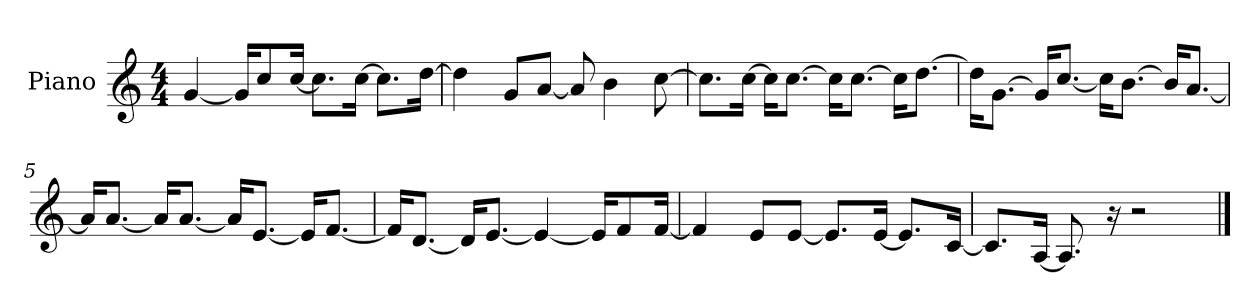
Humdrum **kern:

**kern
*part1
*staff1
*I"Piano
*I'P-no
*clefG2
*k[]
*M4/4
*MM90
=1
[4g/
16g/KL]
8cc/
[16cc/Jk
8.cc\L]
[16cc\Jk
8.cc\L]
[16dd\Jk
=2
4dd\]
8g/L
[8a/J
8a/]
4b\
[8cc\
=3
8.cc\L]
[16cc\Jk
16cc\KL]
[8.cc\J
16cc\KL]
[8.cc\J
16cc\KL]
[8.dd\J
=4
16dd\KL]
[8.g\J
16g/KL]
[8.cc/J
16cc\KL]
[8.b\J
16b/KL]
[8.a/J
!!LO:LB:g=z
=5
16a/KL]
[8.a/J
16a/KL]
[8.a/J
16a/KL]
[8.e/J
16e/KL]
[8.f/J
=6
16f/KL]
[8.d/J
16d/KL]
[8.e/J
4e/_
16e/KL]
8f/
[16f/Jk
=7
4f/]
8e/L
[8e/J
8.e/L]
[16e/Jk
8.e/L]
[16c/Jk
=8
8.c/L]
[16A/Jk
8.A/]
16r
2r
==
*-
